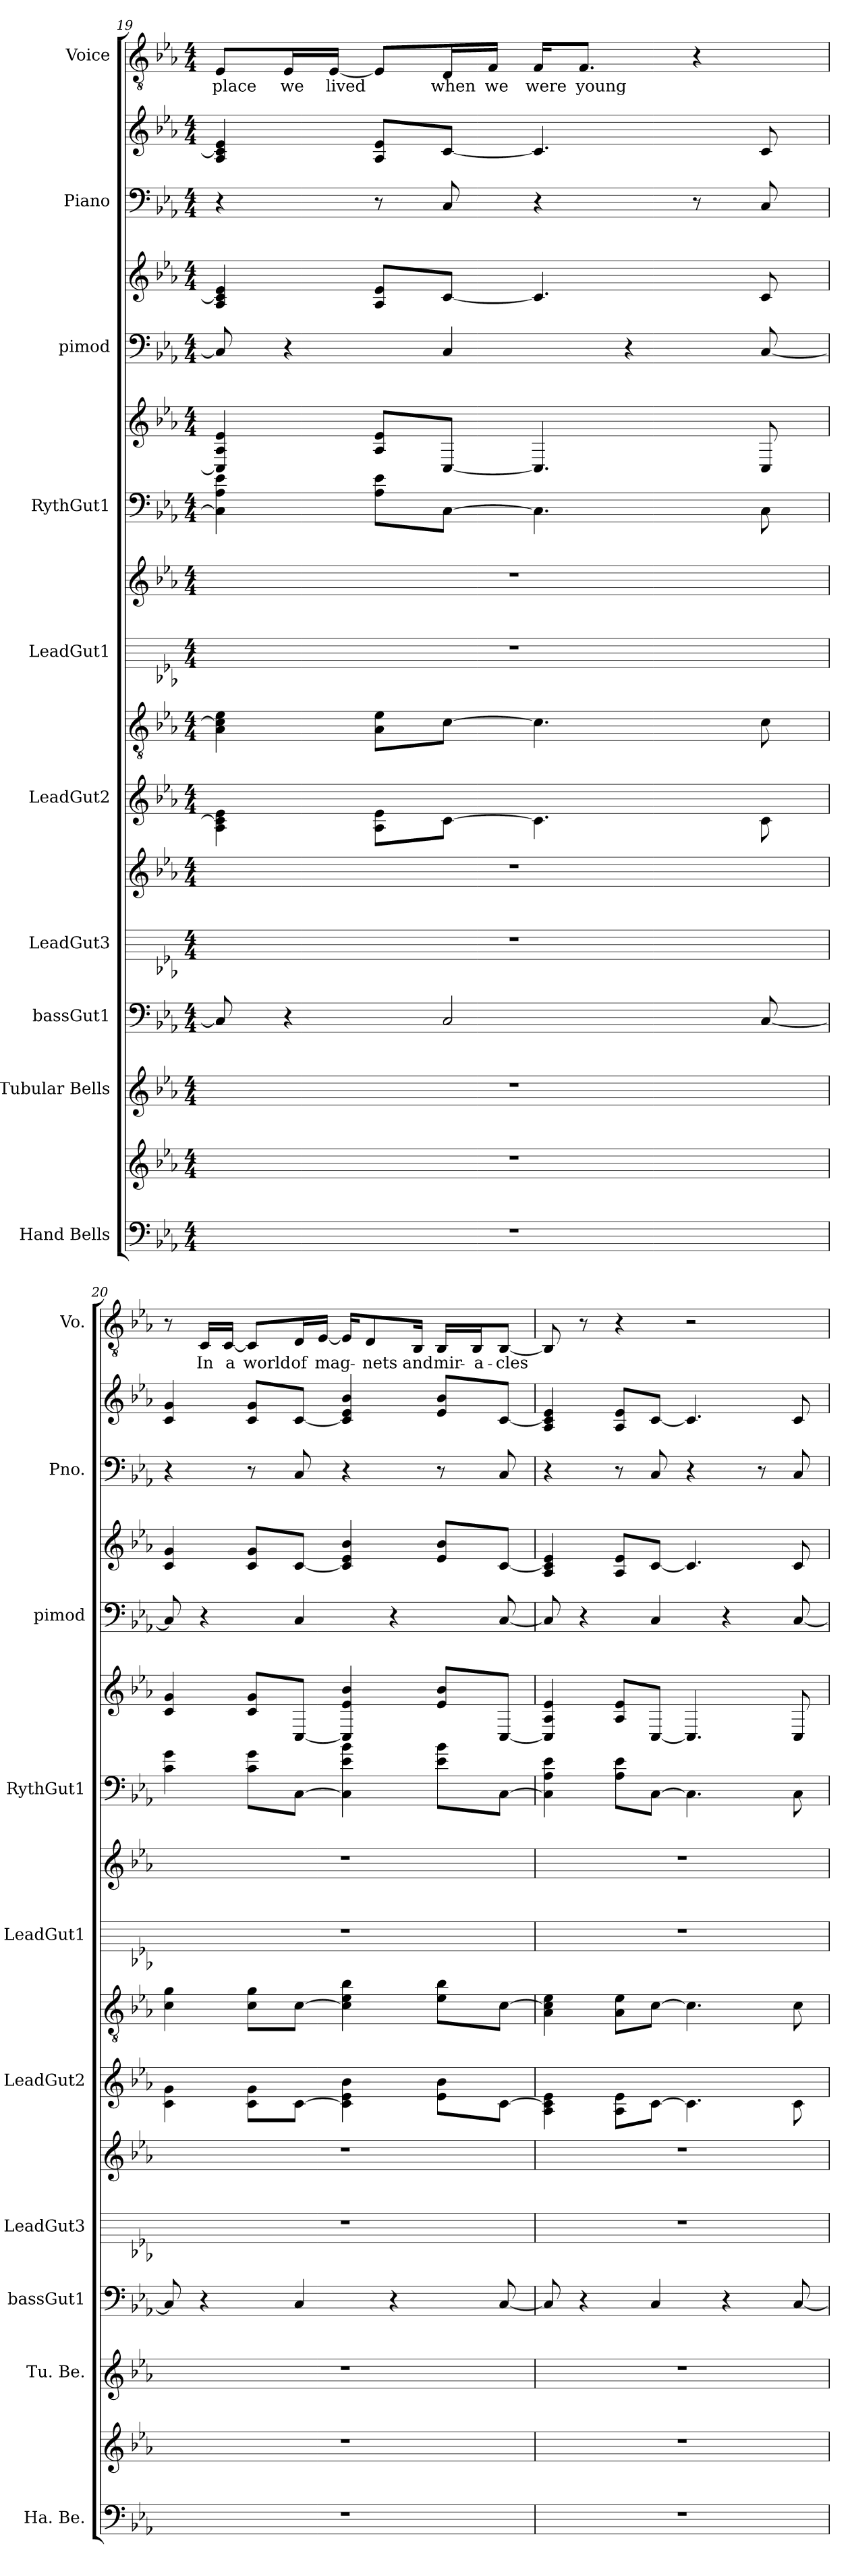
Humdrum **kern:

**kern	**kern	**kern	**kern	**kern	**kern	**kern	**kern	**kern	**kern	**kern	**kern	**kern	**kern	**kern	**kern	**kern	**text
*part10	*part10	*part9	*part8	*part7	*part7	*part6	*part6	*part5	*part5	*part4	*part4	*part3	*part3	*part2	*part2	*part1	*part1
*staff17	*staff16	*staff15	*staff14	*staff13	*staff12	*staff11	*staff10	*staff9	*staff8	*staff7	*staff6	*staff5	*staff4	*staff3	*staff2	*staff1	*staff1
*I"Hand Bells	*	*I"Tubular Bells	*I"bassGut1	*I"LeadGut3	*	*I"LeadGut2	*	*I"LeadGut1	*	*I"RythGut1	*	*I"pimod	*	*I"Piano	*	*I"Voice	*
*I'Ha. Be.	*	*I'Tu. Be.	*I'bassGut1	*I'LeadGut3	*	*I'LeadGut2	*	*I'LeadGut1	*	*I'RythGut1	*	*I'pimod	*	*I'Pno.	*	*I'Vo.	*
*clefF4	*clefG2	*clefG2	*clefF4	*	*clefG2	*	*clefGv2	*	*clefG2	*	*clefG2	*clefF4	*clefG2	*clefF4	*clefG2	*clefGv2	*
*k[b-e-a-]	*k[b-e-a-]	*k[b-e-a-]	*k[b-e-a-]	*k[b-e-a-]	*k[b-e-a-]	*k[b-e-a-]	*k[b-e-a-]	*k[b-e-a-]	*k[b-e-a-]	*k[b-e-a-]	*k[b-e-a-]	*k[b-e-a-]	*k[b-e-a-]	*k[b-e-a-]	*k[b-e-a-]	*k[b-e-a-]	*
*M4/4	*M4/4	*M4/4	*M4/4	*M4/4	*M4/4	*M4/4	*M4/4	*M4/4	*M4/4	*M4/4	*M4/4	*M4/4	*M4/4	*M4/4	*M4/4	*M4/4	*
=19	=19	=19	=19	=19	=19	=19	=19	=19	=19	=19	=19	=19	=19	=19	=19	=19	=19
1r	1r	1r	8C/]	1r	1r	4A-\ 4c\] 4e-\	4A-\ 4c\] 4e-\	1r	1r	4C\] 4A-\ 4e-\	4C/] 4A-/ 4e-/	8C/]	4A-/ 4c/] 4e-/	4r	4A-/ 4c/] 4e-/	8E-/L	place
.	.	.	4r	.	.	.	.	.	.	.	.	4r	.	.	.	16E-/L	we
.	.	.	.	.	.	.	.	.	.	.	.	.	.	.	.	[16E-/JJ	lived
.	.	.	.	.	.	8A-\ 8e-\L	8A-\ 8e-\L	.	.	8A-\ 8e-\L	8A-/ 8e-/L	.	8A-/ 8e-/L	8r	8A-/ 8e-/L	8E-/L]	.
.	.	.	2C/	.	.	[8c\J	[8c\J	.	.	[8C\J	[8C/J	4C/	[8c/J	8C/	[8c/J	16D/L	when
.	.	.	.	.	.	.	.	.	.	.	.	.	.	.	.	16F/JJ	we
.	.	.	.	.	.	4.c\]	4.c\]	.	.	4.C\]	4.C/]	.	4.c/]	4r	4.c/]	16F/KL	were
.	.	.	.	.	.	.	.	.	.	.	.	.	.	.	.	8.F/J	young
.	.	.	.	.	.	.	.	.	.	.	.	4r	.	.	.	.	.
.	.	.	.	.	.	.	.	.	.	.	.	.	.	8r	.	4r	.
.	.	.	[8C/	.	.	8c\	8c\	.	.	8C\	8C/	[8C/	8c/	8C/	8c/	.	.
=20	=20	=20	=20	=20	=20	=20	=20	=20	=20	=20	=20	=20	=20	=20	=20	=20	=20
1r	1r	1r	8C/]	1r	1r	4c\ 4g\	4c\ 4g\	1r	1r	4c\ 4g\	4c/ 4g/	8C/]	4c/ 4g/	4r	4c/ 4g/	8r	.
.	.	.	4r	.	.	.	.	.	.	.	.	4r	.	.	.	16C/LL	In
.	.	.	.	.	.	.	.	.	.	.	.	.	.	.	.	[16C/JJ	a
.	.	.	.	.	.	8c\ 8g\L	8c\ 8g\L	.	.	8c\ 8g\L	8c/ 8g/L	.	8c/ 8g/L	8r	8c/ 8g/L	8C/L]	world
.	.	.	4C/	.	.	[8c\J	[8c\J	.	.	[8C\J	[8C/J	4C/	[8c/J	8C/	[8c/J	16D/L	-of
.	.	.	.	.	.	.	.	.	.	.	.	.	.	.	.	[16E-/JJ	mag-
.	.	.	.	.	.	4c\] 4e-\ 4b-\	4c\] 4e-\ 4b-\	.	.	4C\] 4e-\ 4b-\	4C/] 4e-/ 4b-/	.	4c/] 4e-/ 4b-/	4r	4c/] 4e-/ 4b-/	16E-/KL]	.
.	.	.	.	.	.	.	.	.	.	.	.	.	.	.	.	8D/	-nets
.	.	.	4r	.	.	.	.	.	.	.	.	4r	.	.	.	.	.
.	.	.	.	.	.	.	.	.	.	.	.	.	.	.	.	16BB-/Jk	and
.	.	.	.	.	.	8e-\ 8b-\L	8e-\ 8b-\L	.	.	8e-\ 8b-\L	8e-/ 8b-/L	.	8e-/ 8b-/L	8r	8e-/ 8b-/L	16BB-/LL	mir-
.	.	.	.	.	.	.	.	.	.	.	.	.	.	.	.	16BB-/J	-a-
.	.	.	[8C/	.	.	[8c\J	[8c\J	.	.	[8C\J	[8C/J	[8C/	[8c/J	8C/	[8c/J	[8BB-/J	-cles
=21	=21	=21	=21	=21	=21	=21	=21	=21	=21	=21	=21	=21	=21	=21	=21	=21	=21
1r	1r	1r	8C/]	1r	1r	4A-\ 4c\] 4e-\	4A-\ 4c\] 4e-\	1r	1r	4C\] 4A-\ 4e-\	4C/] 4A-/ 4e-/	8C/]	4A-/ 4c/] 4e-/	4r	4A-/ 4c/] 4e-/	8BB-/]	.
.	.	.	4r	.	.	.	.	.	.	.	.	4r	.	.	.	8r	.
.	.	.	.	.	.	8A-\ 8e-\L	8A-\ 8e-\L	.	.	8A-\ 8e-\L	8A-/ 8e-/L	.	8A-/ 8e-/L	8r	8A-/ 8e-/L	4r	.
.	.	.	4C/	.	.	[8c\J	[8c\J	.	.	[8C\J	[8C/J	4C/	[8c/J	8C/	[8c/J	.	.
.	.	.	.	.	.	4.c\]	4.c\]	.	.	4.C\]	4.C/]	.	4.c/]	4r	4.c/]	2r	.
.	.	.	4r	.	.	.	.	.	.	.	.	4r	.	.	.	.	.
.	.	.	.	.	.	.	.	.	.	.	.	.	.	8r	.	.	.
.	.	.	[8C/	.	.	8c\	8c\	.	.	8C\	8C/	[8C/	8c/	8C/	8c/	.	.
=	=	=	=	=	=	=	=	=	=	=	=	=	=	=	=	=	=
*-	*-	*-	*-	*-	*-	*-	*-	*-	*-	*-	*-	*-	*-	*-	*-	*-	*-
